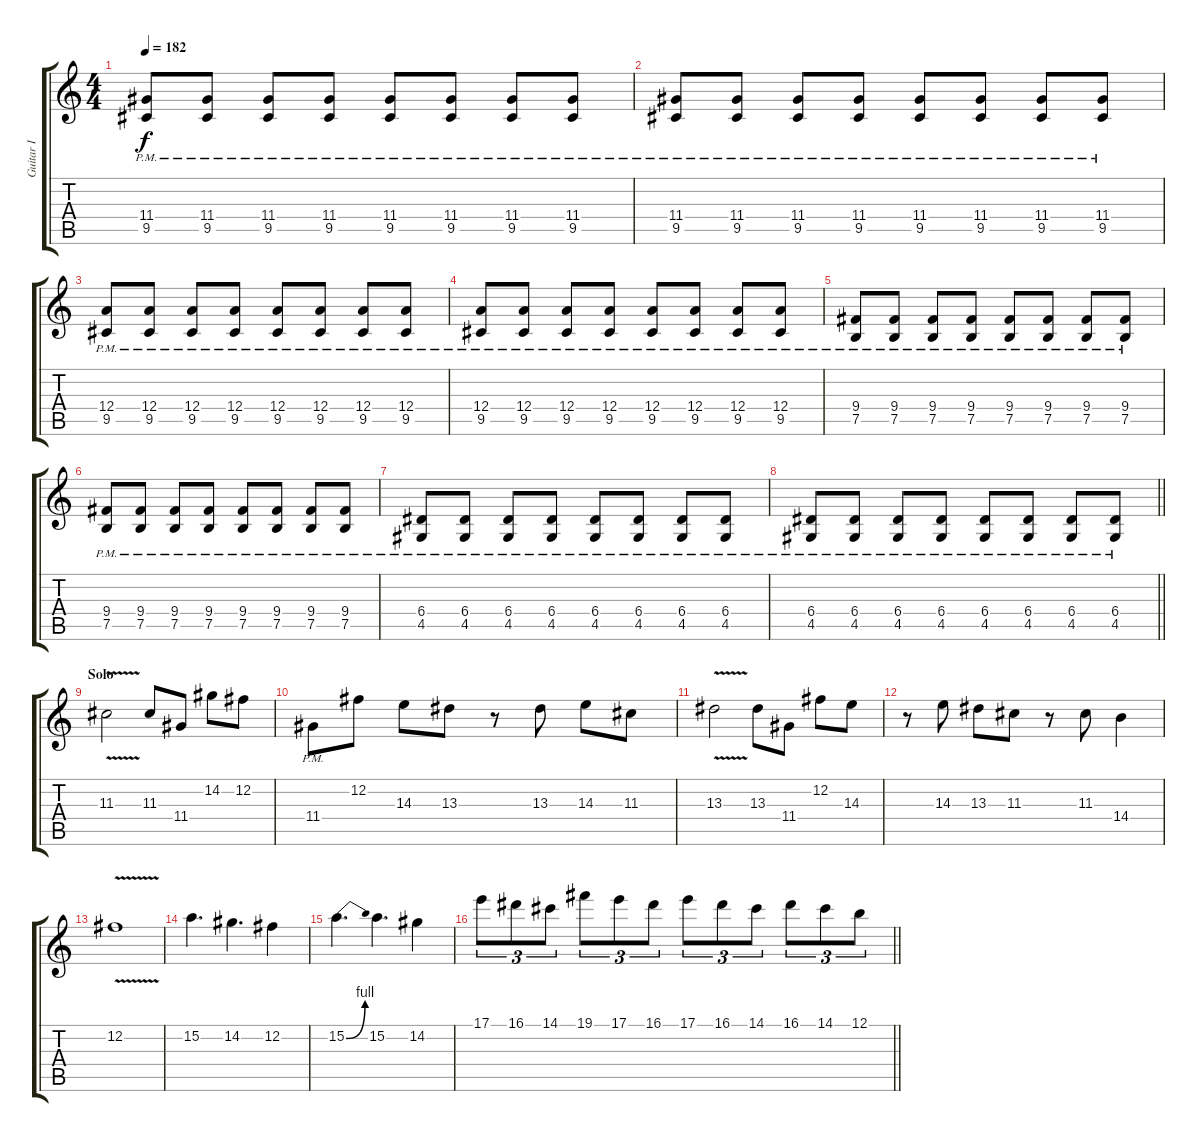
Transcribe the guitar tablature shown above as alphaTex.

\track ("Guitar I" "Guitar I") {instrument distortionguitar}
\staff {score tabs}
\tuning (B3 Gb3 D3 A2 E2 B1) {hide}
\ts (4 4)
\section ("" "")
\tempo 182
\clef g2
\ks c
(11.4{pm} 9.5{pm}).8{dy f} (11.4{pm} 9.5{pm}).8 (11.4{pm} 9.5{pm}).8 (11.4{pm} 9.5{pm}).8 (11.4{pm} 9.5{pm}).8 (11.4{pm} 9.5{pm}).8 (11.4{pm} 9.5{pm}).8 (11.4{pm} 9.5{pm}).8 |
(11.4{pm} 9.5{pm}).8 (11.4{pm} 9.5{pm}).8 (11.4{pm} 9.5{pm}).8 (11.4{pm} 9.5{pm}).8 (11.4{pm} 9.5{pm}).8 (11.4{pm} 9.5{pm}).8 (11.4{pm} 9.5{pm}).8 (11.4{pm} 9.5{pm}).8 |
(12.4{pm} 9.5{pm}).8 (12.4{pm} 9.5{pm}).8 (12.4{pm} 9.5{pm}).8 (12.4{pm} 9.5{pm}).8 (12.4{pm} 9.5{pm}).8 (12.4{pm} 9.5{pm}).8 (12.4{pm} 9.5{pm}).8 (12.4{pm} 9.5{pm}).8 |
(12.4{pm} 9.5{pm}).8 (12.4{pm} 9.5{pm}).8 (12.4{pm} 9.5{pm}).8 (12.4{pm} 9.5{pm}).8 (12.4{pm} 9.5{pm}).8 (12.4{pm} 9.5{pm}).8 (12.4{pm} 9.5{pm}).8 (12.4{pm} 9.5{pm}).8 |
(9.4{pm} 7.5{pm}).8 (9.4{pm} 7.5{pm}).8 (9.4{pm} 7.5{pm}).8 (9.4{pm} 7.5{pm}).8 (9.4{pm} 7.5{pm}).8 (9.4{pm} 7.5{pm}).8 (9.4{pm} 7.5{pm}).8 (9.4{pm} 7.5{pm}).8 |
(9.4{pm} 7.5{pm}).8 (9.4{pm} 7.5{pm}).8 (9.4{pm} 7.5{pm}).8 (9.4{pm} 7.5{pm}).8 (9.4{pm} 7.5{pm}).8 (9.4{pm} 7.5{pm}).8 (9.4{pm} 7.5{pm}).8 (9.4{pm} 7.5{pm}).8 |
(6.4{pm} 4.5{pm}).8 (6.4{pm} 4.5{pm}).8 (6.4{pm} 4.5{pm}).8 (6.4{pm} 4.5{pm}).8 (6.4{pm} 4.5{pm}).8 (6.4{pm} 4.5{pm}).8 (6.4{pm} 4.5{pm}).8 (6.4{pm} 4.5{pm}).8 |
\barLineRight lightlight
(6.4{pm} 4.5{pm}).8 (6.4{pm} 4.5{pm}).8 (6.4{pm} 4.5{pm}).8 (6.4{pm} 4.5{pm}).8 (6.4{pm} 4.5{pm}).8 (6.4{pm} 4.5{pm}).8 (6.4{pm} 4.5{pm}).8 (6.4{pm} 4.5{pm}).8 |
\section ("" "Solo")
11.3{v}.2 11.3.8 11.4.8 14.2.8 12.2.8 |
11.4{pm}.8 12.2.8 14.3.8 13.3.8 r.8 13.3.8 14.3.8 11.3.8 |
13.3{v}.2 13.3.8 11.4.8 12.2.8 14.3.8 |
r.8 14.3.8 13.3.8 11.3.8 r.8 11.3.8 14.4.4 |
12.2{v}.1 |
15.2.4{d} 14.2.4{d} 12.2.4 |
15.2{be (bend 0 0 60 4)}.4{d} 15.2.4{d} 14.2.4 |
\barLineRight lightlight
17.1.8{tu (3 2)} 16.1.8{tu (3 2)} 14.1.8{tu (3 2)} 19.1.8{tu (3 2)} 17.1.8{tu (3 2)} 16.1.8{tu (3 2)} 17.1.8{tu (3 2)} 16.1.8{tu (3 2)} 14.1.8{tu (3 2)} 16.1.8{tu (3 2)} 14.1.8{tu (3 2)} 12.1.8{tu (3 2)}
